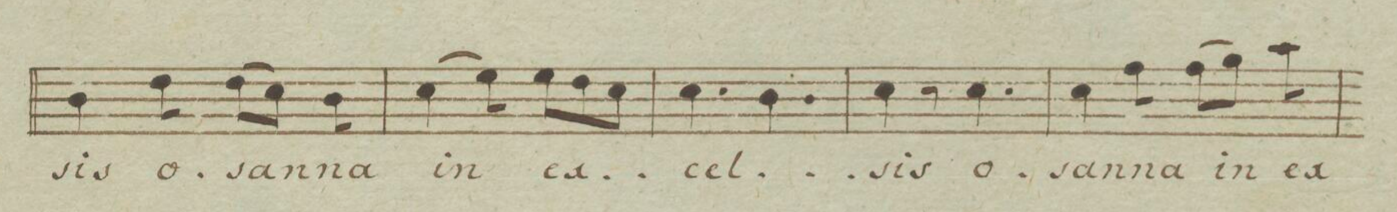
**kern	**text	**dynam
*I"Tenore.	*	*
*clefC4	*	*
*k[b-e-]	*	*
*met(c)	*	*
*M6/8	*	*
4A\	-sis	.
8c\	o-	.
(8c\L	-san-	.
8B-\J)	.	.
8A\	-na	.
=194	=194	=194
(4B-\	in	.
8d\)	.	.
(8d\L	ex-	.
8c\	.	.
8B-\J)	.	.
=195	=195	=195
4.B-\	-cel-	.
4.A\	.	.
=196	=196	=196
4B-\	-sis	.
8r	.	.
4.B-\	o-	.
=197	=197	=197
4B-\	-san-	.
8e-\	-na	.
(8e-\L	in	.
8f\J)	.	.
8g\	ex-	.
=198	=198	=198
*-	*-	*-
